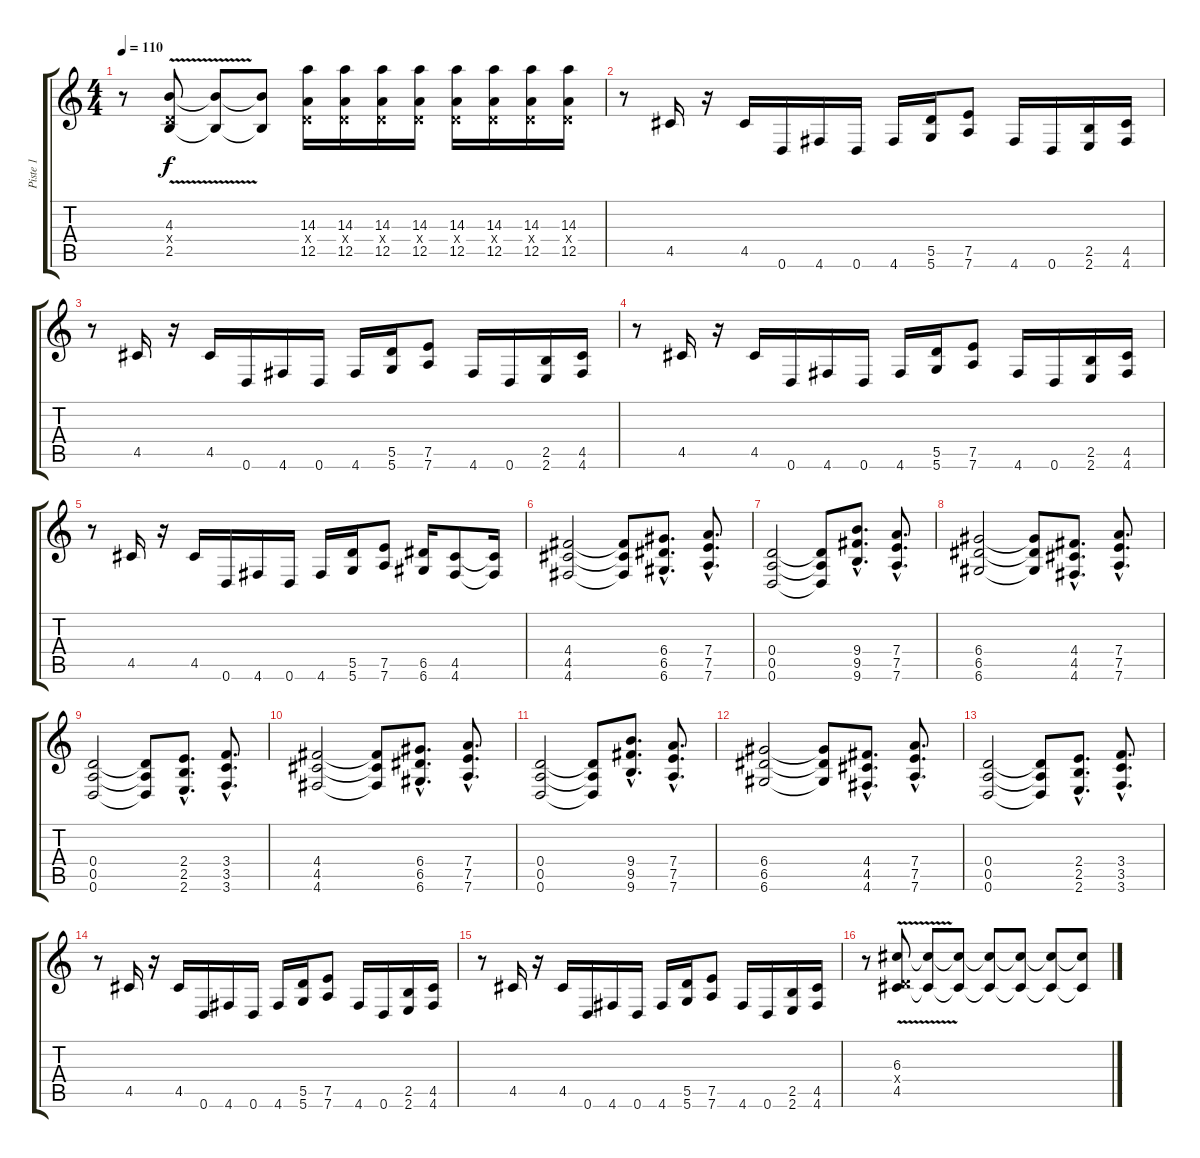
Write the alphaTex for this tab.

\track ("Piste 1" "Piste 1") {instrument distortionguitar}
\staff {score tabs}
\tuning (E4 B3 G3 D3 A2 D2) {hide}
\ts (4 4)
\tempo 110
\clef g2
\ks c
r.8{dy f} (4.3{v} 0.4{x} 2.5{v}).8 (4.3{t} 2.5{t}).8 (4.3{t} 2.5{t}).8 (14.3 0.4{x} 12.5).16 (14.3 0.4{x} 12.5).16 (14.3 0.4{x} 12.5).16 (14.3 0.4{x} 12.5).16 (14.3 0.4{x} 12.5).16 (14.3 0.4{x} 12.5).16 (14.3 0.4{x} 12.5).16 (14.3 0.4{x} 12.5).16 |
r.8 4.5.16 r.16 4.5.16 0.6.16 4.6.16 0.6.16 4.6.16 (5.5 5.6).16 (7.5 7.6).8 4.6.16 0.6.16 (2.5 2.6).16 (4.5 4.6).16 |
r.8 4.5.16 r.16 4.5.16 0.6.16 4.6.16 0.6.16 4.6.16 (5.5 5.6).16 (7.5 7.6).8 4.6.16 0.6.16 (2.5 2.6).16 (4.5 4.6).16 |
r.8 4.5.16 r.16 4.5.16 0.6.16 4.6.16 0.6.16 4.6.16 (5.5 5.6).16 (7.5 7.6).8 4.6.16 0.6.16 (2.5 2.6).16 (4.5 4.6).16 |
r.8 4.5.16 r.16 4.5.16 0.6.16 4.6.16 0.6.16 4.6.16 (5.5 5.6).16 (7.5 7.6).8 (6.5 6.6).16 (4.5 4.6).8 (4.5{t} 4.6{t}).16 |
(4.4 4.5 4.6).2 (4.4{t} 4.5{t} 4.6{t}).8 (6.4{hac} 6.5{hac} 6.6{hac}).8{d} (7.4{hac} 7.5{hac} 7.6{hac}).8{d} |
(0.4 0.5 0.6).2 (0.4{t} 0.5{t} 0.6{t}).8 (9.4{hac} 9.5{hac} 9.6{hac}).8{d} (7.4{hac} 7.5{hac} 7.6{hac}).8{d} |
(6.4 6.5 6.6).2 (6.4{t} 6.5{t} 6.6{t}).8 (4.4{hac} 4.5{hac} 4.6{hac}).8{d} (7.4{hac} 7.5{hac} 7.6{hac}).8{d} |
(0.4 0.5 0.6).2 (0.4{t} 0.5{t} 0.6{t}).8 (2.4{hac} 2.5{hac} 2.6{hac}).8{d} (3.4{hac} 3.5{hac} 3.6{hac}).8{d} |
(4.4 4.5 4.6).2 (4.4{t} 4.5{t} 4.6{t}).8 (6.4{hac} 6.5{hac} 6.6{hac}).8{d} (7.4{hac} 7.5{hac} 7.6{hac}).8{d} |
(0.4 0.5 0.6).2 (0.4{t} 0.5{t} 0.6{t}).8 (9.4{hac} 9.5{hac} 9.6{hac}).8{d} (7.4{hac} 7.5{hac} 7.6{hac}).8{d} |
(6.4 6.5 6.6).2 (6.4{t} 6.5{t} 6.6{t}).8 (4.4{hac} 4.5{hac} 4.6{hac}).8{d} (7.4{hac} 7.5{hac} 7.6{hac}).8{d} |
(0.4 0.5 0.6).2 (0.4{t} 0.5{t} 0.6{t}).8 (2.4{hac} 2.5{hac} 2.6{hac}).8{d} (3.4{hac} 3.5{hac} 3.6{hac}).8{d} |
r.8 4.5.16 r.16 4.5.16 0.6.16 4.6.16 0.6.16 4.6.16 (5.5 5.6).16 (7.5 7.6).8 4.6.16 0.6.16 (2.5 2.6).16 (4.5 4.6).16 |
r.8 4.5.16 r.16 4.5.16 0.6.16 4.6.16 0.6.16 4.6.16 (5.5 5.6).16 (7.5 7.6).8 4.6.16 0.6.16 (2.5 2.6).16 (4.5 4.6).16 |
r.8 (6.3{v} 0.4{x} 4.5{v}).8 (6.3{t} 4.5{t}).8 (6.3{t} 4.5{t}).8 (6.3{t} 4.5{t}).8 (6.3{t} 4.5{t}).8 (6.3{t} 4.5{t}).8 (6.3{t} 4.5{t}).8
